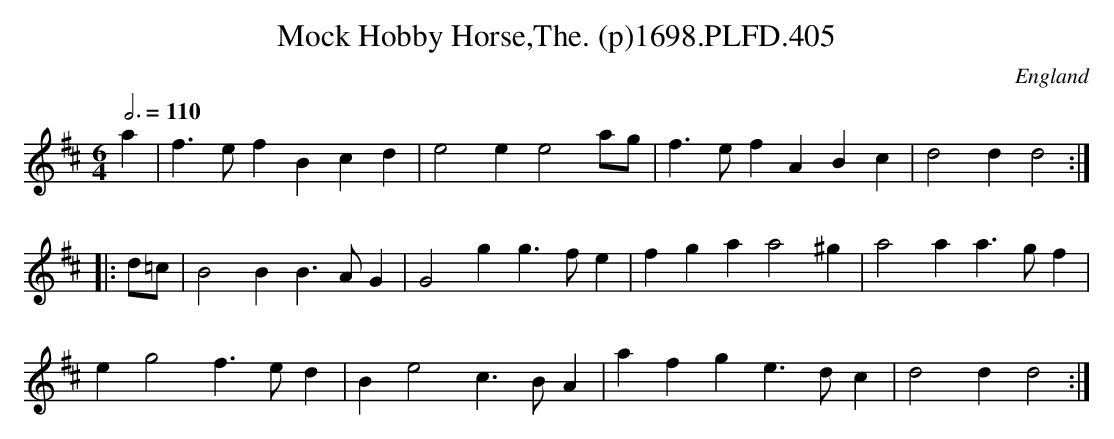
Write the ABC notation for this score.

X:1
T:Mock Hobby Horse,The. (p)1698.PLFD.405
M:6/4
L:1/4
Q:3/4=110
O:England
K:D
a|f>efBcd|e2ee2a/g/|f>efABc|d2dd2:|
|:d/=c/|B2BB>AG|G2gg>fe|fgaa2^g|a2aa>gf|
eg2f>ed|Be2c>BA|afge>dc|d2dd2:|
